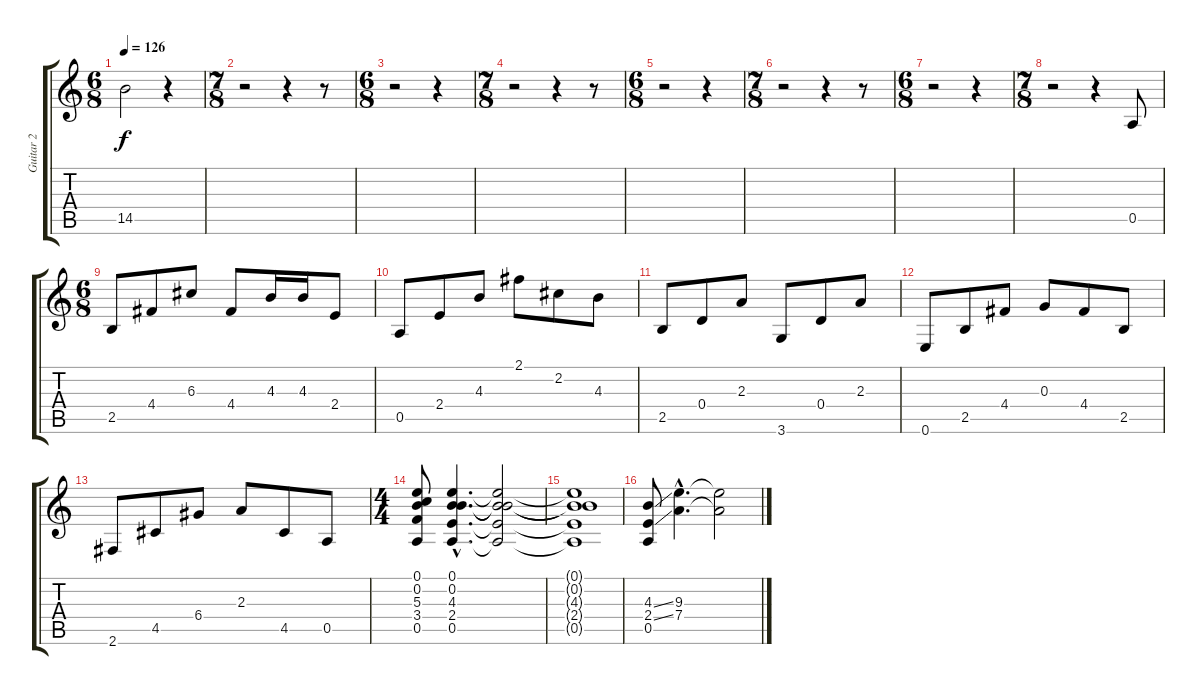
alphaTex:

\track ("Guitar 2" "Guitar 2") {instrument overdrivenguitar}
\staff {score tabs}
\tuning (E4 B3 G3 D3 A2 E2) {hide}
\ts (6 8)
\tempo 126
\clef g2
\ks c
14.5{t}.2{dy f} r.4 |
\ts (7 8)
r.2 r.4 r.8 |
\ts (6 8)
r.2 r.4 |
\ts (7 8)
r.2 r.4 r.8 |
\ts (6 8)
r.2 r.4 |
\ts (7 8)
r.2 r.4 r.8 |
\ts (6 8)
r.2 r.4 |
\ts (7 8)
r.2 r.4 0.5.8 |
\ts (6 8)
2.5.8 4.4.8 6.3.8 4.4.8 4.3.16 4.3.16 2.4.8 |
0.5.8 2.4.8 4.3.8 2.1.8 2.2.8 4.3.8 |
2.5.8 0.4.8 2.3.8 3.6.8 0.4.8 2.3.8 |
0.6.8 2.5.8 4.4.8 0.3.8 4.4.8 2.5.8 |
2.6.8 4.5.8 6.4.8 2.3.8 4.5.8 0.5.8 |
\ts (4 4)
(0.1 0.2 5.3 3.4 0.5).8 (0.1{hac} 0.2{hac} 4.3{hac} 2.4{hac} 0.5{hac}).4{d} (0.1{t} 0.2{t} 4.3{t} 2.4{t} 0.5{t}).2 |
(0.1{t} 0.2{t} 4.3{t} 2.4{t} 0.5{t}).1 |
(4.3{ss} 2.4{ss} 0.5).8 (9.3{hac} 7.4{hac}).4{d} (9.3{t} 7.4{t}).2
